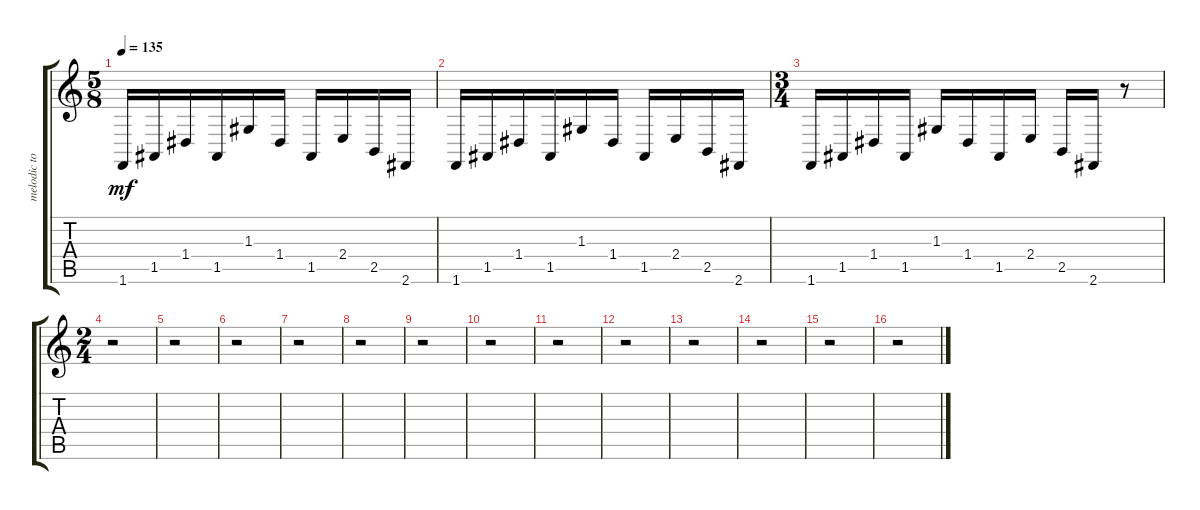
\track ("melodic tom         " "melodic to") {instrument melodictom}
\staff {score tabs}
\tuning (E4 B3 G3 D3 A2 E2) {hide}
\ts (5 8)
\tempo 135
\clef g2
\ks c
1.6.16{dy mf} 1.5.16 1.4.16 1.5.16 1.3.16 1.4.16 1.5.16 2.4.16 2.5.16 2.6.16 |
1.6.16 1.5.16 1.4.16 1.5.16 1.3.16 1.4.16 1.5.16 2.4.16 2.5.16 2.6.16 |
\ts (3 4)
1.6.16 1.5.16 1.4.16 1.5.16 1.3.16 1.4.16 1.5.16 2.4.16 2.5.16 2.6.16 r.8 |
\ts (2 4)
r.2 |
r.2 |
r.2 |
r.2 |
r.2 |
r.2 |
r.2 |
r.2 |
r.2 |
r.2 |
r.2 |
r.2 |
r.2
